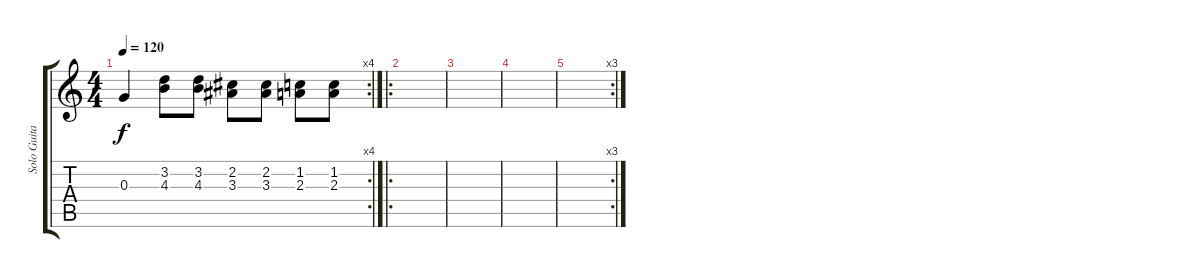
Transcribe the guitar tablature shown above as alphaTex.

\track ("Solo Guitar" "Solo Guita") {instrument distortionguitar}
\staff {score tabs}
\tuning (E4 B3 G3 D3 A2 E2) {hide}
\rc 4
\ts (4 4)
\tempo 120
\clef g2
\ks c
0.3.4{dy f} (3.2 4.3).8 (3.2 4.3).8 (2.2 3.3).8 (2.2 3.3).8 (1.2 2.3).8 (1.2 2.3).8 |
\ro
|
|
|
\rc 3
